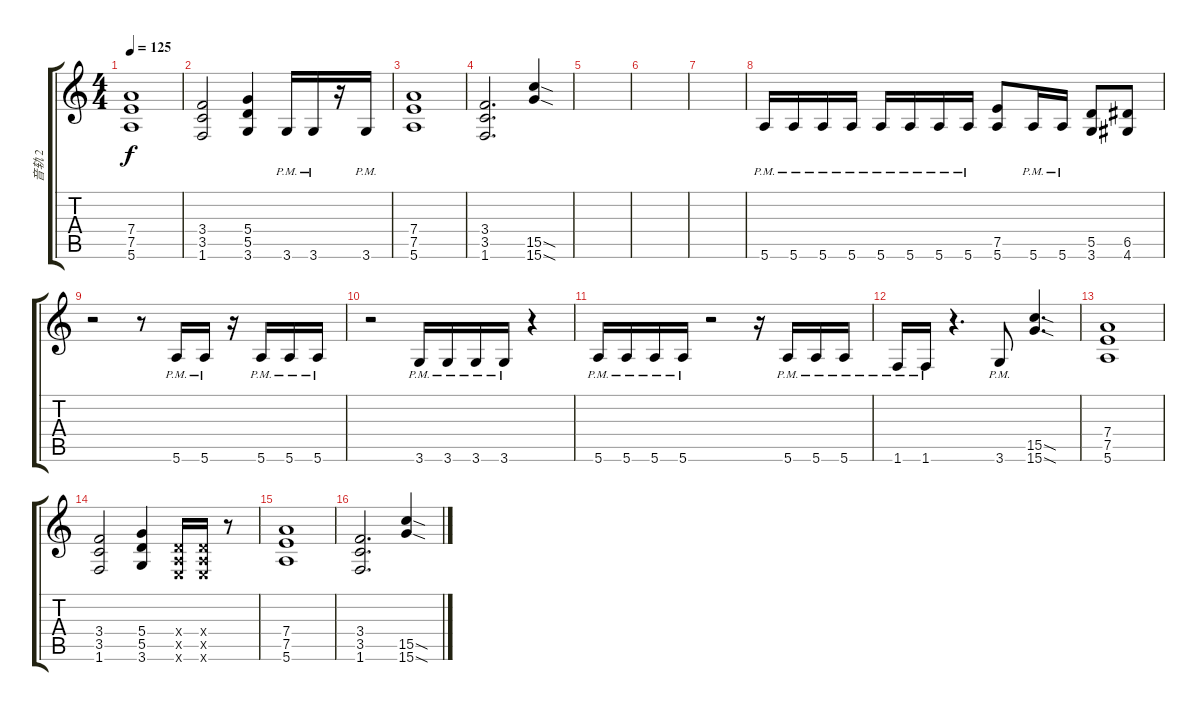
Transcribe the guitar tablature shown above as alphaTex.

\track ("音轨 2" "音轨 2") {instrument distortionguitar}
\staff {score tabs}
\tuning (E4 B3 G3 D3 A2 E2) {hide}
\ts (4 4)
\tempo 125
\clef g2
\ks c
(7.4 7.5 5.6).1{dy f} |
(3.4 3.5 1.6).2 (5.4 5.5 3.6).4 3.6{pm}.16 3.6{pm}.16 r.16 3.6{pm}.16 |
(7.4 7.5 5.6).1 |
(3.4 3.5 1.6).2{d} (15.5{sod} 15.6{sod}).4 |
|
|
|
5.6{pm}.16 5.6{pm}.16 5.6{pm}.16 5.6{pm}.16 5.6{pm}.16 5.6{pm}.16 5.6{pm}.16 5.6{pm}.16 (7.5 5.6).8 5.6{pm}.16 5.6{pm}.16 (5.5 3.6).8 (6.5 4.6).8 |
r.2 r.8 5.6{pm}.16 5.6{pm}.16 r.16 5.6{pm}.16 5.6{pm}.16 5.6{pm}.16 |
r.2 3.6{pm}.16 3.6{pm}.16 3.6{pm}.16 3.6{pm}.16 r.4 |
5.6{pm}.16 5.6{pm}.16 5.6{pm}.16 5.6{pm}.16 r.2 r.16 5.6{pm}.16 5.6{pm}.16 5.6{pm}.16 |
1.6{pm}.16 1.6{pm}.16 r.4{d} 3.6{pm}.8 (15.5{sod} 15.6{sod}).4{d} |
(7.4 7.5 5.6).1 |
(3.4 3.5 1.6).2 (5.4 5.5 3.6).4 (0.4{x} 0.5{x} 0.6{x}).16 (0.4{x} 0.5{x} 0.6{x}).16 r.8 |
(7.4 7.5 5.6).1 |
(3.4 3.5 1.6).2{d} (15.5{sod} 15.6{sod}).4
